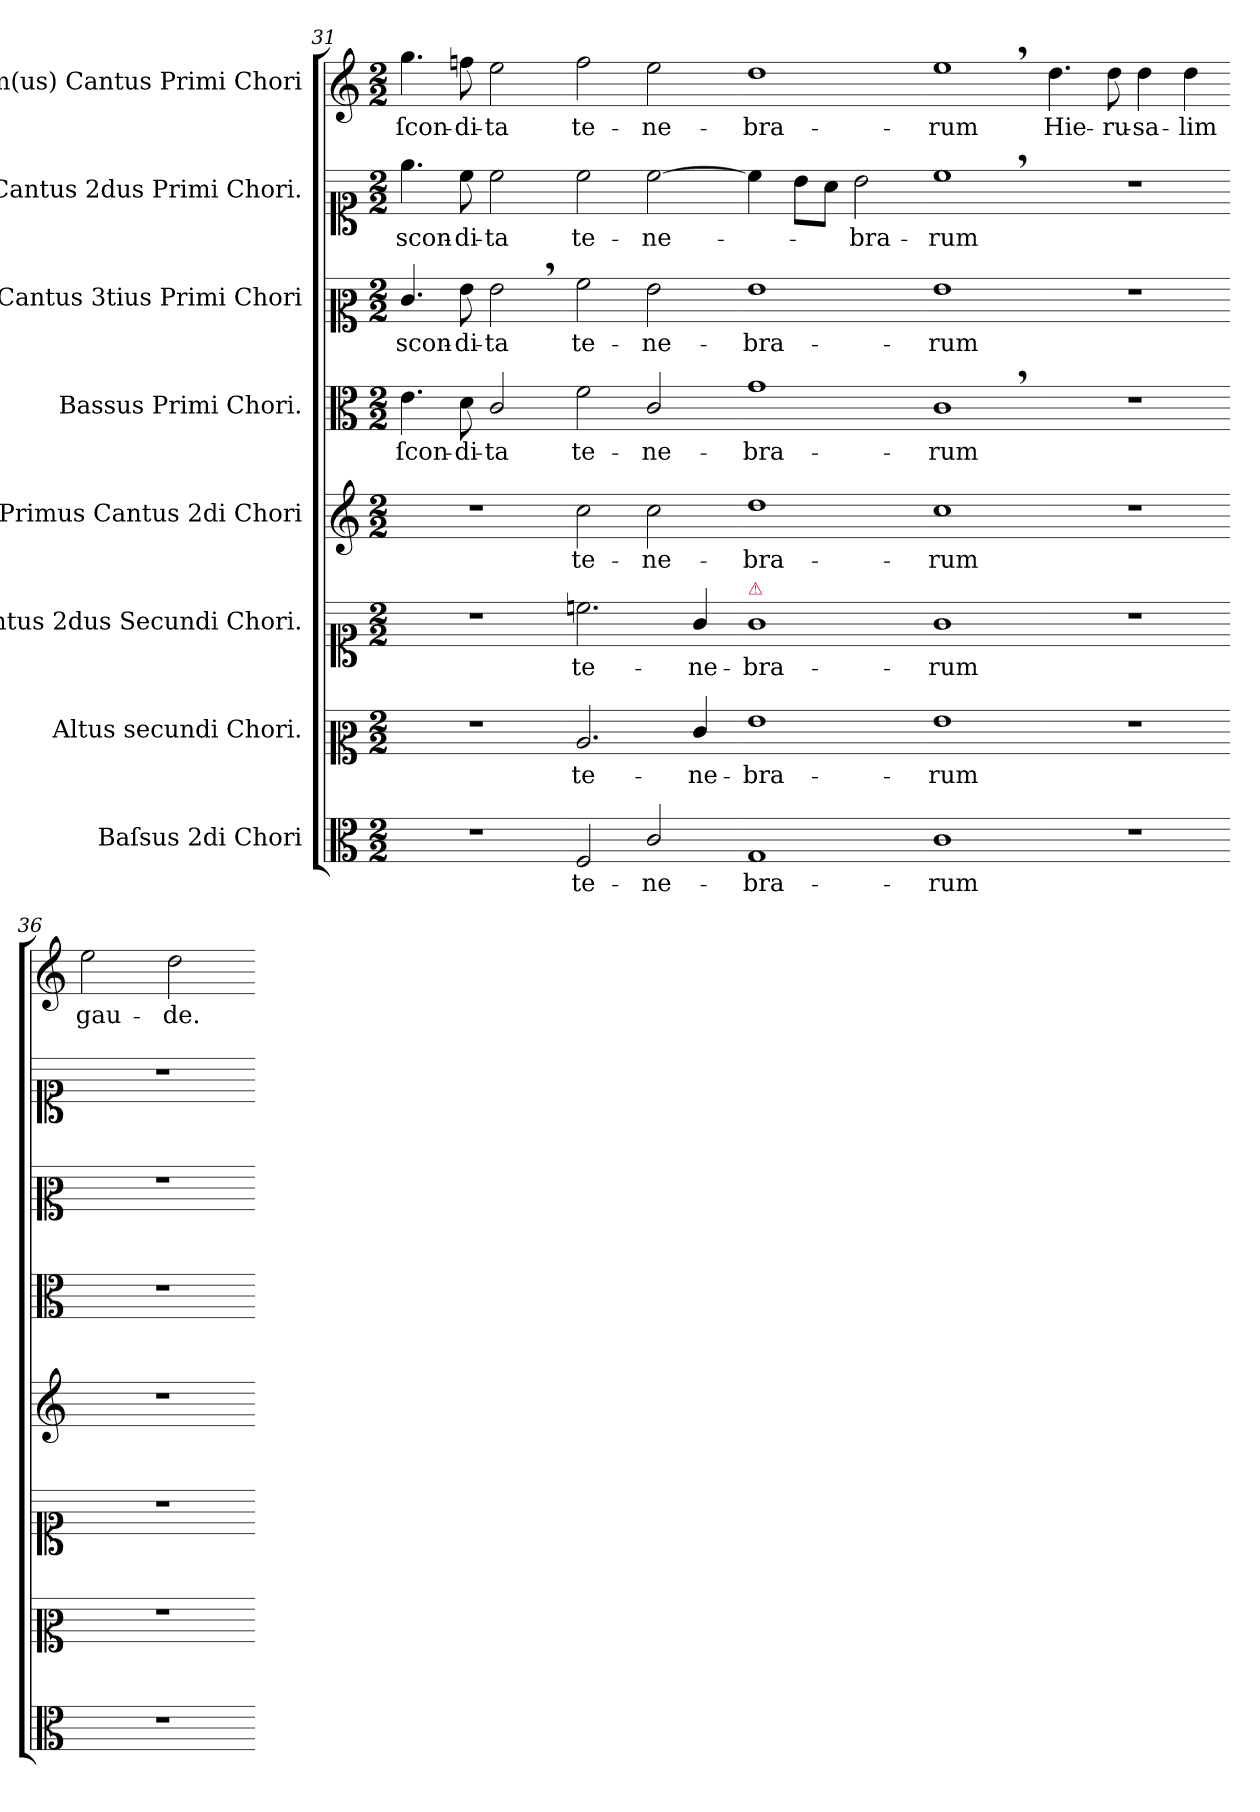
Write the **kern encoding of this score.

**kern	**text	**kern	**text	**kern	**text	**kern	**text	**kern	**text	**kern	**text	**kern	**text	**kern	**text
*part8	*part8	*part7	*part7	*part6	*part6	*part5	*part5	*part4	*part4	*part3	*part3	*part2	*part2	*part1	*part1
*staff8	*staff8	*staff7	*staff7	*staff6	*staff6	*staff5	*staff5	*staff4	*staff4	*staff3	*staff3	*staff2	*staff2	*staff1	*staff1
*I"Baſsus 2di Chori	*	*I"Altus secundi Chori.	*	*I"Cantus 2dus Secundi Chori.	*	*I"Primus Cantus 2di Chori	*	*I"Bassus Primi Chori.	*	*I"Cantus 3tius Primi Chori	*	*I"Cantus 2dus Primi Chori.	*	*I"1m(us) Cantus Primi Chori	*
*clefC3	*	*clefC2	*	*clefC1	*	*clefG2	*	*clefC3	*	*clefC2	*	*clefC1	*	*clefG2	*
*k[]	*	*k[]	*	*k[]	*	*k[]	*	*k[]	*	*k[]	*	*k[]	*	*k[]	*
*C:	*	*C:	*	*C:	*	*C:	*	*C:	*	*C:	*	*C:	*	*C:	*
*M2/2	*	*M2/2	*	*M2/2	*	*M2/2	*	*M2/2	*	*M2/2	*	*M2/2	*	*M2/2	*
=31	=31	=31	=31	=31	=31	=31	=31	=31	=31	=31	=31	=31	=31	=31	=31
1r	.	1r	.	1r	.	1r	.	4.e\	-ſcon-	4.e/	-scon-	4.ee\	-scon-	4.gg\	-ſcon-
.	.	.	.	.	.	.	.	8d\	-di-	8g\	-di-	8cc\	-di-	8ffn\	-di-
.	.	.	.	.	.	.	.	2c/	-ta	2g,<\	-ta	2cc\	-ta	2ee\	-ta
=32-	=32-	=32-	=32-	=32-	=32-	=32-	=32-	=32-	=32-	=32-	=32-	=32-	=32-	=32-	=32-
2F/	te-	2.c/	te-	2.ccn\	te-	2cc\	te-	2f\	te-	2a\	te-	2cc\	te-	2ff\	te-
2c/	-ne-	.	.	.	.	2cc\	-ne-	2c/	-ne-	2g\	-ne-	[2cc\	-ne-	2ee\	-ne-
.	.	4e/	-ne-	4g/	-ne-	.	.	.	.	.	.	.	.	.	.
=33-	=33-	=33-	=33-	=33-	=33-	=33-	=33-	=33-	=33-	=33-	=33-	=33-	=33-	=33-	=33-
!	!	!	!	!LO:TX:a:color=crimson:t=⚠	!	!	!	!	!	!	!	!	!	!	!
1G	-bra-	1g	-bra-	1g	-bra-	1dd	-bra-	1g	-bra-	1g	-bra-	4cc\]	.	1dd	-bra-
.	.	.	.	.	.	.	.	.	.	.	.	8b\L	.	.	.
.	.	.	.	.	.	.	.	.	.	.	.	8a\J	.	.	.
.	.	.	.	.	.	.	.	.	.	.	.	2b\	-bra-	.	.
=34-	=34-	=34-	=34-	=34-	=34-	=34-	=34-	=34-	=34-	=34-	=34-	=34-	=34-	=34-	=34-
1c	-rum	1g	-rum	1g	-rum	1cc	-rum	1c,<	-rum	1g	-rum	1cc,<	-rum	1ee,<	-rum
=35-	=35-	=35-	=35-	=35-	=35-	=35-	=35-	=35-	=35-	=35-	=35-	=35-	=35-	=35-	=35-
1r	.	1r	.	1r	.	1r	.	1r	.	1r	.	1r	.	4.dd\	Hie-
.	.	.	.	.	.	.	.	.	.	.	.	.	.	8dd\	-ru-
.	.	.	.	.	.	.	.	.	.	.	.	.	.	4dd\	-sa-
.	.	.	.	.	.	.	.	.	.	.	.	.	.	4dd\	-lim
=36-	=36-	=36-	=36-	=36-	=36-	=36-	=36-	=36-	=36-	=36-	=36-	=36-	=36-	=36-	=36-
1r	.	1r	.	1r	.	1r	.	1r	.	1r	.	1r	.	2ee\	gau-
.	.	.	.	.	.	.	.	.	.	.	.	.	.	2dd\	-de.
=-	=-	=-	=-	=-	=-	=-	=-	=-	=-	=-	=-	=-	=-	=-	=-
*-	*-	*-	*-	*-	*-	*-	*-	*-	*-	*-	*-	*-	*-	*-	*-
